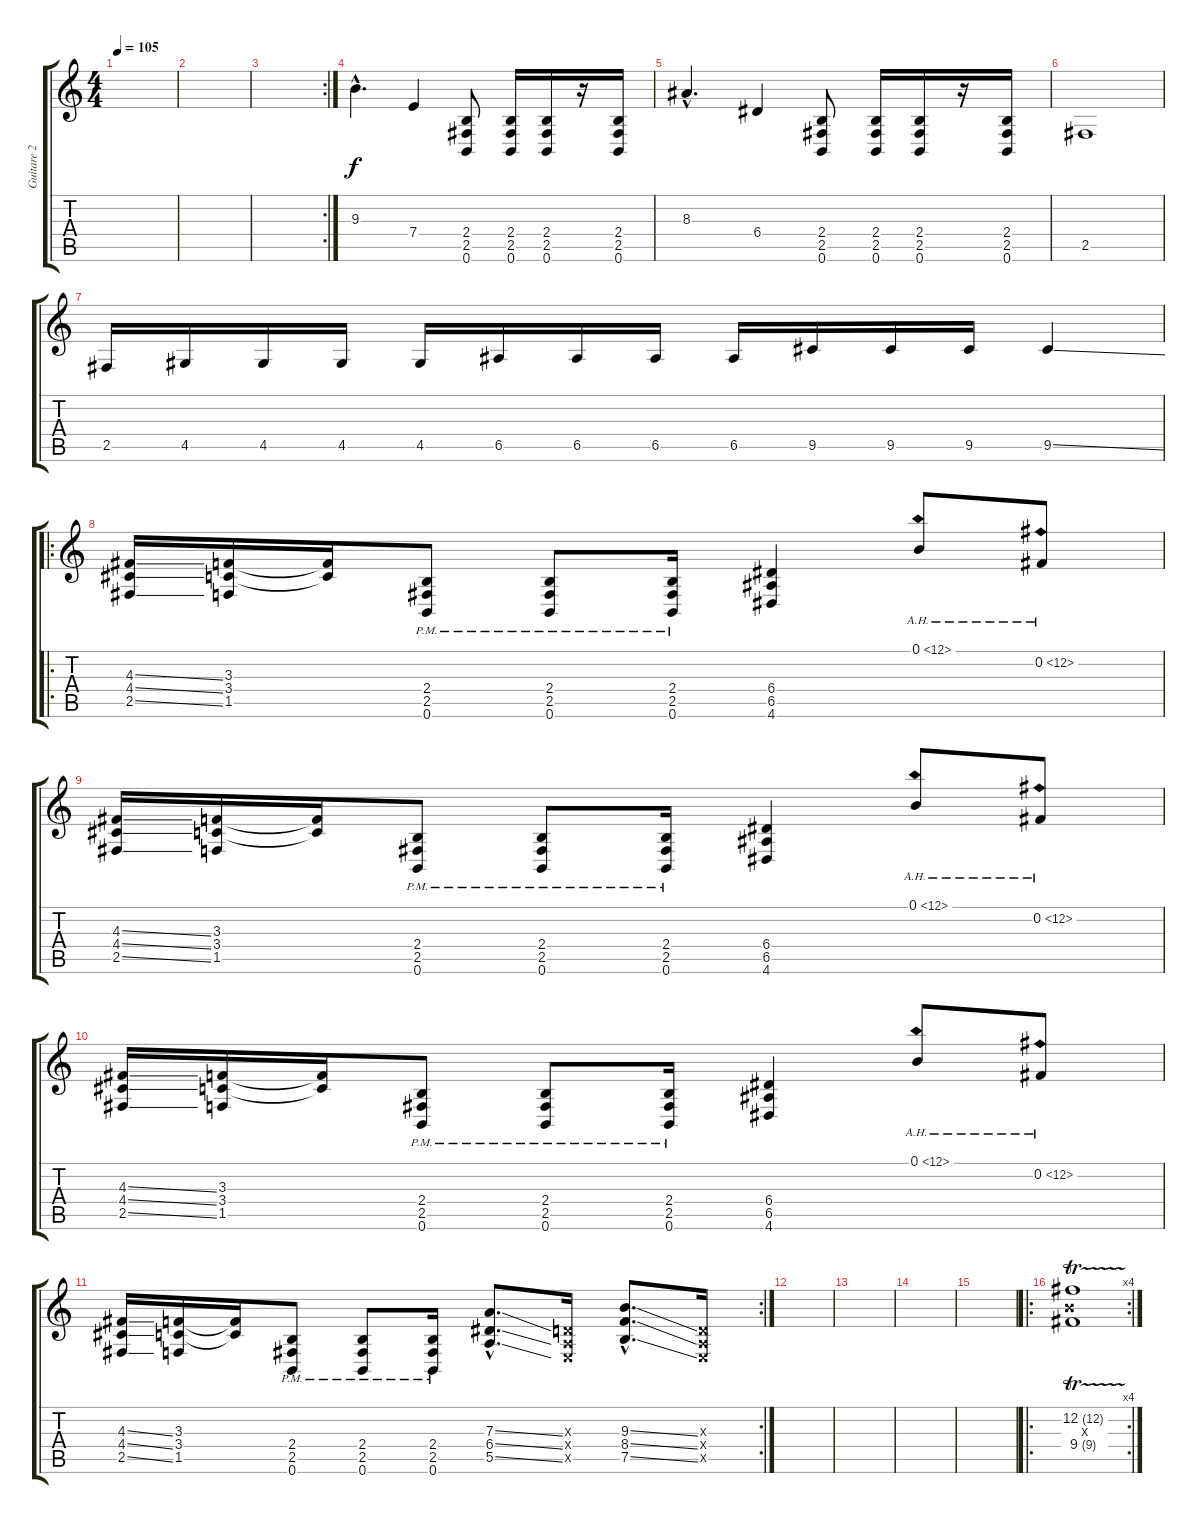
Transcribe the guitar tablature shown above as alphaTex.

\track ("Guitare 2" "Guitare 2") {instrument overdrivenguitar}
\staff {score tabs}
\tuning (B3 Gb3 D3 A2 E2 B1) {hide}
\ts (4 4)
\tempo 105
\clef g2
\ks c
|
|
\rc 2
|
9.3{hac}.4{d} 7.4.4 (2.4 2.5 0.6).8 (2.4 2.5 0.6).16 (2.4 2.5 0.6).16 r.16 (2.4 2.5 0.6).16 |
8.3{hac}.4{d} 6.4.4 (2.4 2.5 0.6).8 (2.4 2.5 0.6).16 (2.4 2.5 0.6).16 r.16 (2.4 2.5 0.6).16 |
2.5.1 |
2.5.16 4.5.16 4.5.16 4.5.16 4.5.16 6.5.16 6.5.16 6.5.16 6.5.16 9.5.16 9.5.16 9.5.16 9.5{ss}.4 |
\ro
(4.3{ss} 4.4{ss} 2.5{ss}).16 (3.3 3.4 1.5).16 (3.3{t} 3.4{t}).16 (2.4{pm} 2.5{pm} 0.6{pm}).8 (2.4{pm} 2.5{pm} 0.6{pm}).8 (2.4{pm} 2.5{pm} 0.6{pm}).16 (6.4 6.5 4.6).4 0.1{ah 12}.8 0.2{ah 12}.8 |
(4.3{ss} 4.4{ss} 2.5{ss}).16 (3.3 3.4 1.5).16 (3.3{t} 3.4{t}).16 (2.4{pm} 2.5{pm} 0.6{pm}).8 (2.4{pm} 2.5{pm} 0.6{pm}).8 (2.4{pm} 2.5{pm} 0.6{pm}).16 (6.4 6.5 4.6).4 0.1{ah 12}.8 0.2{ah 12}.8 |
(4.3{ss} 4.4{ss} 2.5{ss}).16 (3.3 3.4 1.5).16 (3.3{t} 3.4{t}).16 (2.4{pm} 2.5{pm} 0.6{pm}).8 (2.4{pm} 2.5{pm} 0.6{pm}).8 (2.4{pm} 2.5{pm} 0.6{pm}).16 (6.4 6.5 4.6).4 0.1{ah 12}.8 0.2{ah 12}.8 |
\rc 2
(4.3{ss} 4.4{ss} 2.5{ss}).16 (3.3 3.4 1.5).16 (3.3{t} 3.4{t}).16 (2.4{pm} 2.5{pm} 0.6{pm}).8 (2.4{pm} 2.5{pm} 0.6{pm}).8 (2.4{pm} 2.5{pm} 0.6{pm}).16 (7.3{ss hac} 6.4{ss hac} 5.5{ss hac}).8{d} (0.3{x} 0.4{x} 0.5{x}).16 (9.3{ss hac} 8.4{ss hac} 7.5{ss hac}).8{d} (0.3{x} 0.4{x} 0.5{x}).16 |
|
|
|
|
\ro
\rc 4
(12.2{tr (12 16)} 9.3{x} 9.4{tr (9 16)}).1
